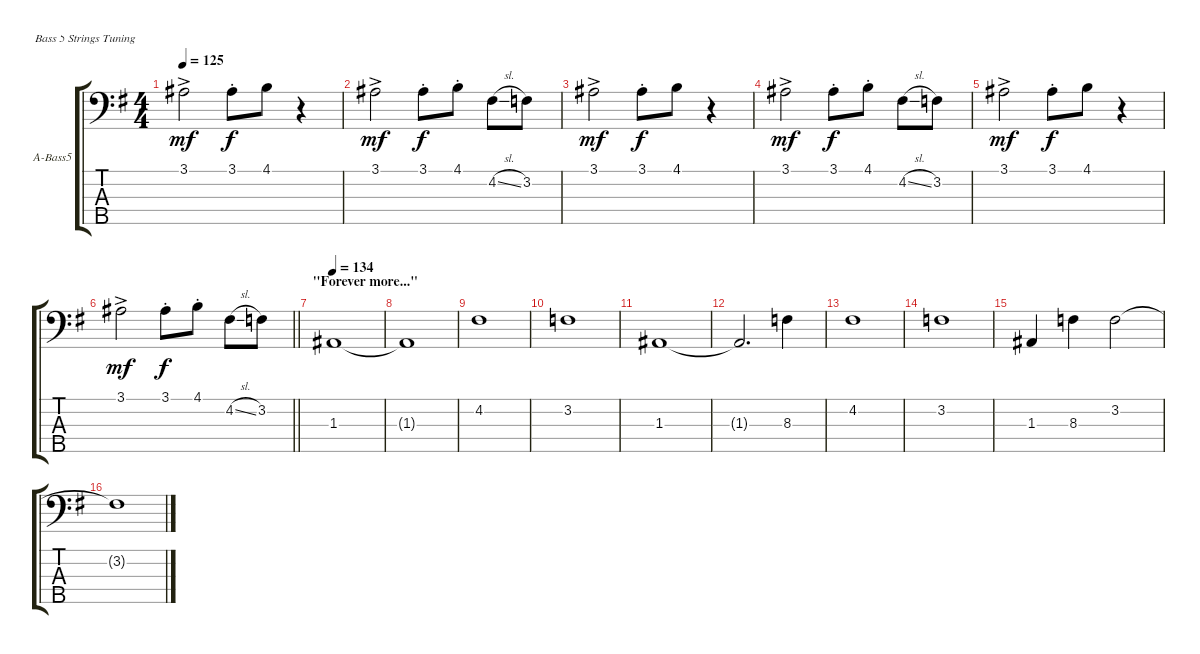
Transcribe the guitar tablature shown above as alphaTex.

\bracketExtendMode groupsimilarinstruments
\firstSystemTrackNameOrientation horizontal
\otherSystemsTrackNameOrientation horizontal
\track ("Keyboard 3 - Brat/Shagrath" "A-Bass5") {instrument stringensemble1}
\staff {score tabs}
\tuning (G2 D2 A1 E1 B0)
\displaytranspose 12
\ts (4 4)
\tempo 125
\clef f4
\ks g
3.1{ac}.2{dy mf} 3.1{st}.8{dy f} 4.1.8 r.4 |
3.1{ac}.2{dy mf} 3.1{st}.8{dy f} 4.1{st}.8 4.2{sl}.8 3.2.8 |
3.1{ac}.2{dy mf} 3.1{st}.8{dy f} 4.1.8 r.4 |
3.1{ac}.2{dy mf} 3.1{st}.8{dy f} 4.1{st}.8 4.2{sl}.8 3.2.8 |
3.1{ac}.2{dy mf} 3.1{st}.8{dy f} 4.1.8 r.4 |
\barLineRight lightlight
3.1{ac}.2{dy mf} 3.1{st}.8{dy f} 4.1{st}.8 4.2{sl}.8 3.2.8 |
\section ("" "\"Forever more...\"")
\tempo 134
1.3.1 |
1.3{t}.1 |
4.2.1 |
3.2.1 |
1.3.1 |
1.3{t}.2{d} 8.3.4 |
4.2.1 |
3.2.1 |
1.3.4 8.3.4 3.2.2 |
3.2{t}.1
